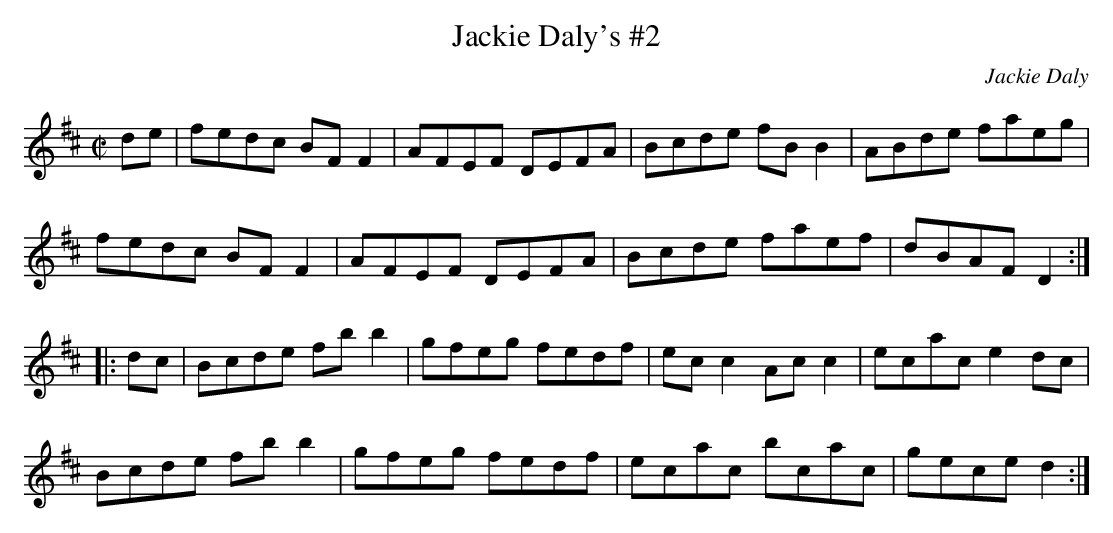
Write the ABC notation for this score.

X:1
T:Jackie Daly's #2
C:Jackie Daly
M:C|
K:D
de|fedc BFF2|AFEF DEFA|Bcde fBB2|ABde faeg|
fedc BFF2|AFEF DEFA|Bcde faef|dBAF D2:|
|:dc|Bcde fbb2|gfeg fedf|ecc2 Acc2|ecac e2dc|
Bcde fbb2|gfeg fedf|ecac bcac|gece d2:|
